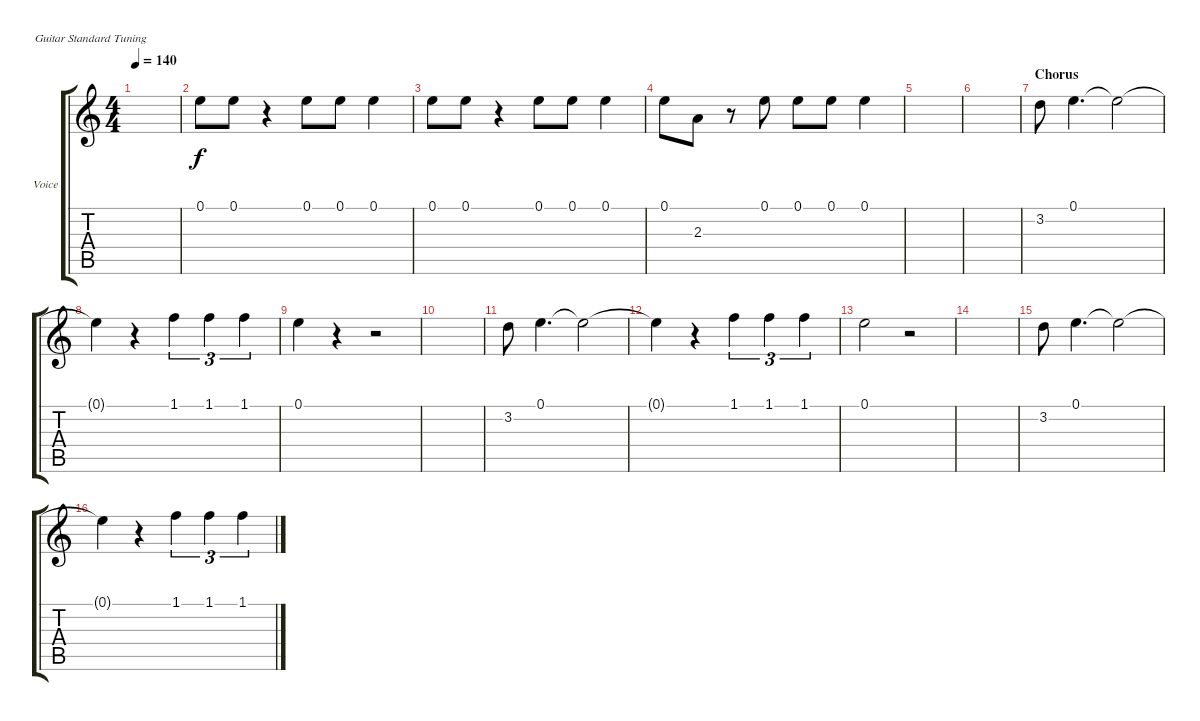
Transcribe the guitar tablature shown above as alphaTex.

\defaultSystemsLayout 4
\bracketExtendMode groupsimilarinstruments
\firstSystemTrackNameOrientation horizontal
\otherSystemsTrackNameOrientation horizontal
\track ("Vocal" "Voice") {mute instrument lead6voice}
\staff {score tabs}
\tuning (E4 B3 G3 D3 A2 E2)
\displaytranspose 12
\ts (4 4)
\tempo 140
\clef g2
\scale
0.333333
\ks c
|
\scale
0.333333 0.1.8{lyrics (0 "") lyrics (1 "") lyrics (2 "") lyrics (3 "") lyrics (4 "")} 0.1.8{lyrics (0 "") lyrics (1 "") lyrics (2 "") lyrics (3 "") lyrics (4 "")} r.4 0.1.8{lyrics (0 "") lyrics (1 "") lyrics (2 "") lyrics (3 "") lyrics (4 "")} 0.1.8{lyrics (0 "") lyrics (1 "") lyrics (2 "") lyrics (3 "") lyrics (4 "")} 0.1.4{lyrics (0 "") lyrics (1 "") lyrics (2 "") lyrics (3 "") lyrics (4 "")} |
\scale
0.333333 0.1.8{lyrics (0 "") lyrics (1 "") lyrics (2 "") lyrics (3 "") lyrics (4 "")} 0.1.8{lyrics (0 "") lyrics (1 "") lyrics (2 "") lyrics (3 "") lyrics (4 "")} r.4 0.1.8{lyrics (0 "") lyrics (1 "") lyrics (2 "") lyrics (3 "") lyrics (4 "")} 0.1.8{lyrics (0 "") lyrics (1 "") lyrics (2 "") lyrics (3 "") lyrics (4 "")} 0.1.4{lyrics (0 "") lyrics (1 "") lyrics (2 "") lyrics (3 "") lyrics (4 "")} |
\scale
0.333333 0.1.8{lyrics (0 "") lyrics (1 "") lyrics (2 "") lyrics (3 "") lyrics (4 "")} 2.3.8{lyrics (0 "") lyrics (1 "") lyrics (2 "") lyrics (3 "") lyrics (4 "")} r.8 0.1.8{lyrics (0 "") lyrics (1 "") lyrics (2 "") lyrics (3 "") lyrics (4 "")} 0.1.8{lyrics (0 "") lyrics (1 "") lyrics (2 "") lyrics (3 "") lyrics (4 "")} 0.1.8{lyrics (0 "") lyrics (1 "") lyrics (2 "") lyrics (3 "") lyrics (4 "")} 0.1.4{lyrics (0 "") lyrics (1 "") lyrics (2 "") lyrics (3 "") lyrics (4 "")} |
\scale
0.333333 |
\scale
0.333333 |
\section ("" "Chorus")
\scale
0.333333 3.2.8{lyrics (0 "") lyrics (1 "") lyrics (2 "") lyrics (3 "") lyrics (4 "")} 0.1.4{d lyrics (0 "") lyrics (1 "") lyrics (2 "") lyrics (3 "") lyrics (4 "")} 0.1{t}.2{lyrics (0 "") lyrics (1 "") lyrics (2 "") lyrics (3 "") lyrics (4 "")} |
\scale
0.333333 0.1{t}.4{lyrics (0 "") lyrics (1 "") lyrics (2 "") lyrics (3 "") lyrics (4 "")} r.4 1.1.4{tu (3 2) lyrics (0 "") lyrics (1 "") lyrics (2 "") lyrics (3 "") lyrics (4 "")} 1.1.4{tu (3 2) lyrics (0 "") lyrics (1 "") lyrics (2 "") lyrics (3 "") lyrics (4 "")} 1.1.4{tu (3 2) lyrics (0 "") lyrics (1 "") lyrics (2 "") lyrics (3 "") lyrics (4 "")} |
\scale
0.333333 0.1.4{lyrics (0 "") lyrics (1 "") lyrics (2 "") lyrics (3 "") lyrics (4 "")} r.4 r.2 |
\scale
0.333333 |
\scale
0.333333 3.2.8{lyrics (0 "") lyrics (1 "") lyrics (2 "") lyrics (3 "") lyrics (4 "")} 0.1.4{d lyrics (0 "") lyrics (1 "") lyrics (2 "") lyrics (3 "") lyrics (4 "")} 0.1{t}.2{lyrics (0 "") lyrics (1 "") lyrics (2 "") lyrics (3 "") lyrics (4 "")} |
\scale
0.333333 0.1{t}.4{lyrics (0 "") lyrics (1 "") lyrics (2 "") lyrics (3 "") lyrics (4 "")} r.4 1.1.4{tu (3 2) lyrics (0 "") lyrics (1 "") lyrics (2 "") lyrics (3 "") lyrics (4 "")} 1.1.4{tu (3 2) lyrics (0 "") lyrics (1 "") lyrics (2 "") lyrics (3 "") lyrics (4 "")} 1.1.4{tu (3 2) lyrics (0 "") lyrics (1 "") lyrics (2 "") lyrics (3 "") lyrics (4 "")} |
\scale
0.333333 0.1.2{lyrics (0 "") lyrics (1 "") lyrics (2 "") lyrics (3 "") lyrics (4 "")} r.2 |
\scale
0.333333 |
\scale
0.333333 3.2.8{lyrics (0 "") lyrics (1 "") lyrics (2 "") lyrics (3 "") lyrics (4 "")} 0.1.4{d lyrics (0 "") lyrics (1 "") lyrics (2 "") lyrics (3 "") lyrics (4 "")} 0.1{t}.2{lyrics (0 "") lyrics (1 "") lyrics (2 "") lyrics (3 "") lyrics (4 "")} |
\scale
0.333333 0.1{t}.4{lyrics (0 "") lyrics (1 "") lyrics (2 "") lyrics (3 "") lyrics (4 "")} r.4 1.1.4{tu (3 2) lyrics (0 "") lyrics (1 "") lyrics (2 "") lyrics (3 "") lyrics (4 "")} 1.1.4{tu (3 2) lyrics (0 "") lyrics (1 "") lyrics (2 "") lyrics (3 "") lyrics (4 "")} 1.1.4{tu (3 2) lyrics (0 "") lyrics (1 "") lyrics (2 "") lyrics (3 "") lyrics (4 "")}
